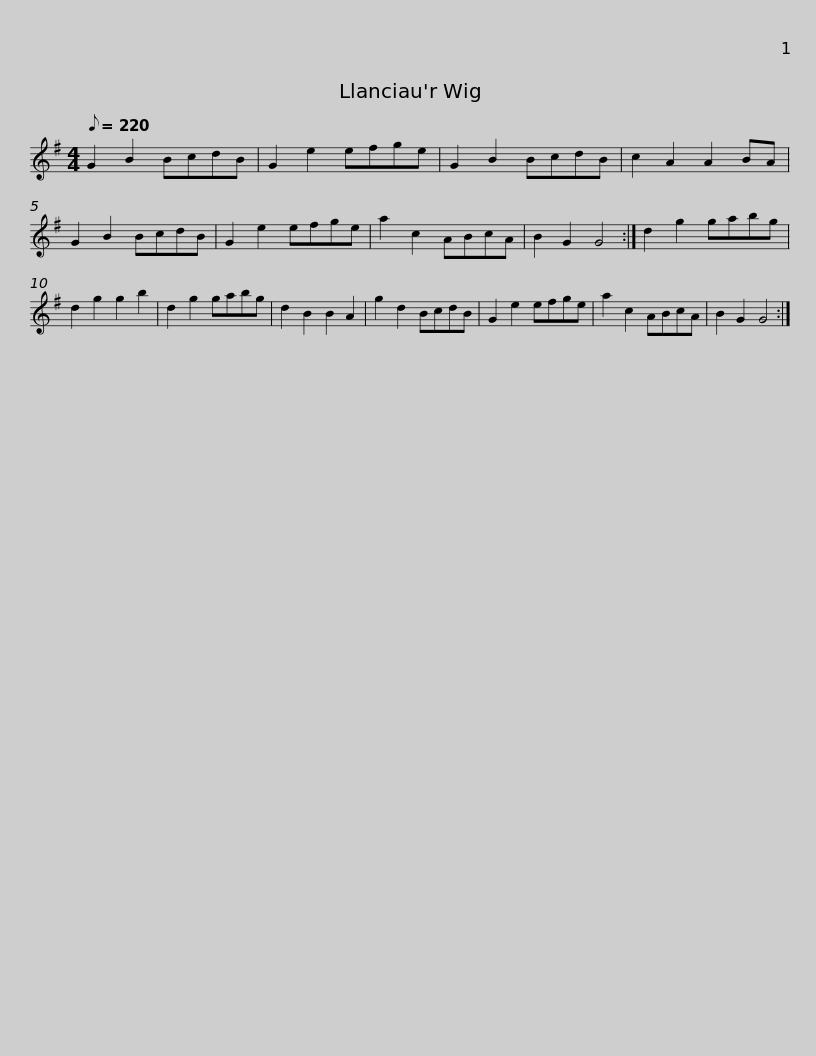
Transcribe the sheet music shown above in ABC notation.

X:1
L:1/8
Q:1/8=220
M:4/4
I:linebreak $
K:G
V:1 treble
V:1
 G2 B2 BcdB | G2 e2 efge | G2 B2 BcdB | c2 A2 A2 BA |$ G2 B2 BcdB | %5
 G2 e2 efge | a2 c2 ABcA | B2 G2 G4 :|$ d2 g2 gabg | d2 g2 g2 b2 | %10
 d2 g2 gabg | d2 B2 B2 A2 |$ g2 d2 BcdB | G2 e2 efge | a2 c2 ABcA | %15
 B2 G2 G4 :| %16
